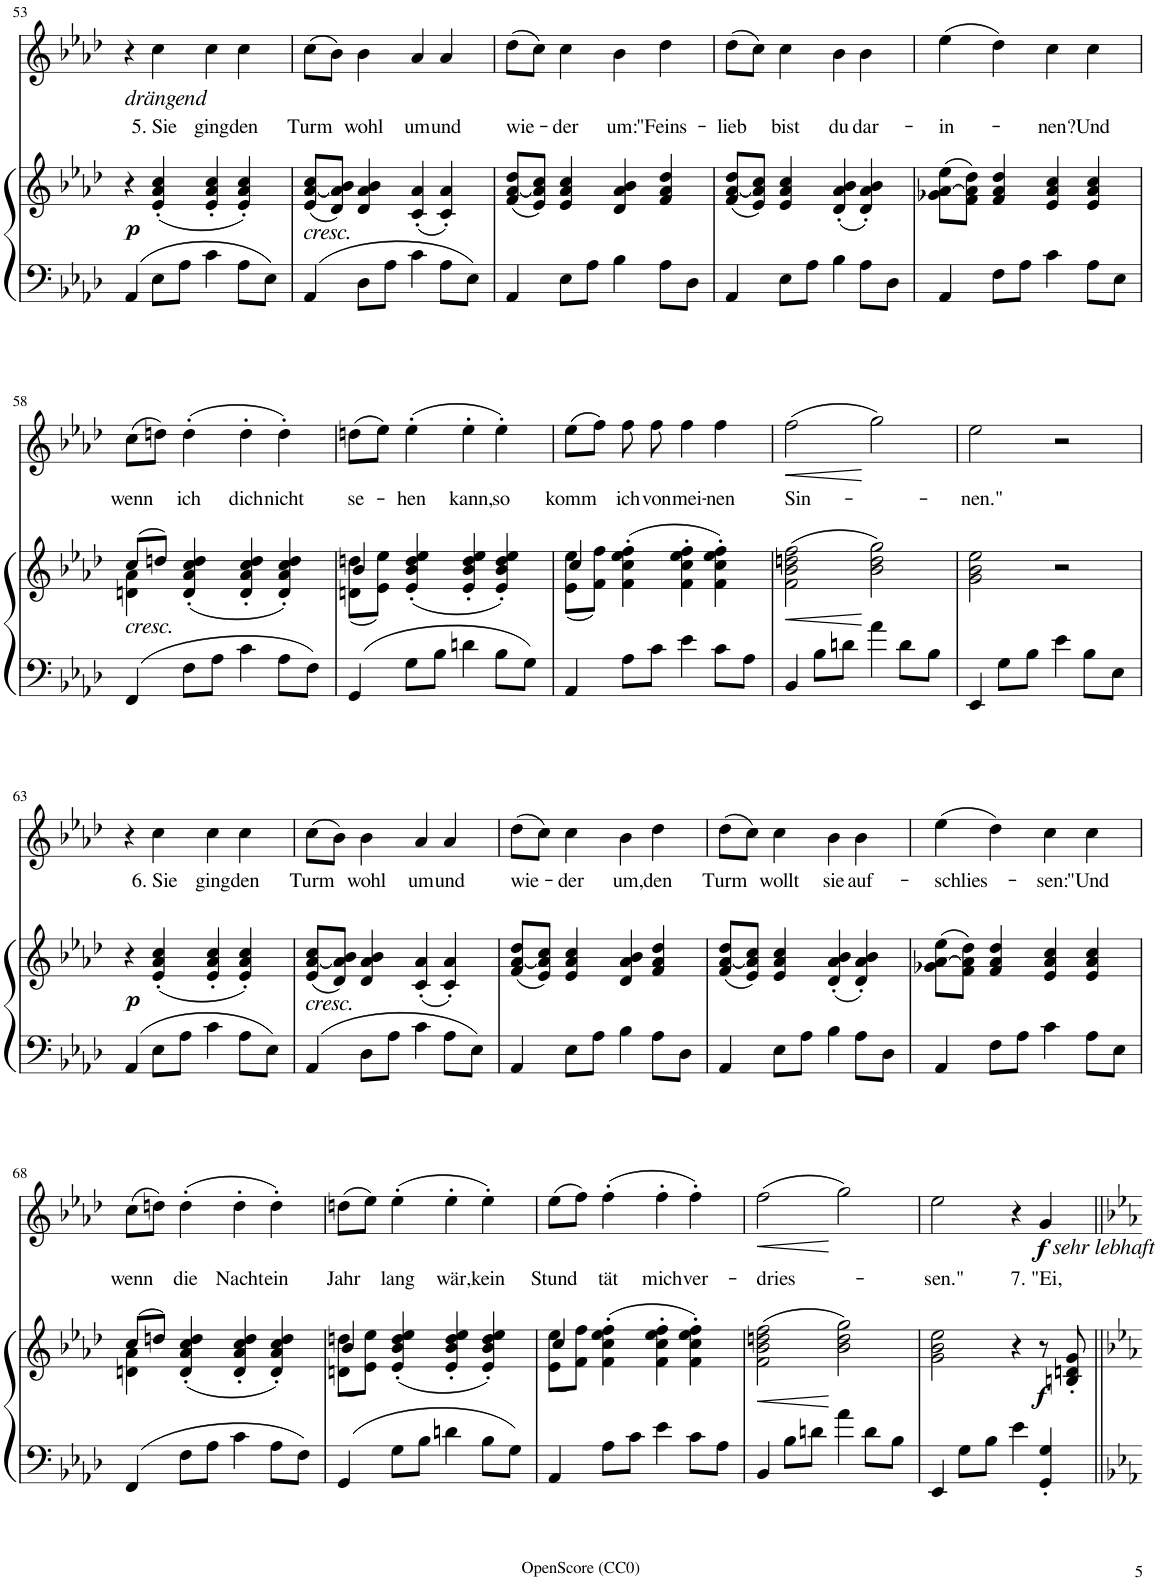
**kern	**kern	**dynam	**kern	**text	**dynam
*part2	*part2	*part2	*part1	*part1	*part1
*staff3	*staff2	*staff2/3	*staff1	*staff1	*staff1
*I"Piano	*	*	*I"Voice	*	*
*I'Pno	*	*	*	*	*
!!LO:PB:g=z
*clefF4	*clefG2	*	*clefG2	*	*
*k[b-e-a-d-]	*k[b-e-a-d-]	*	*k[b-e-a-d-]	*	*
*M4/4	*M4/4	*	*M4/4	*	*
*met(c)	*met(c)	*	*met(c)	*	*
=53	=53	=53	=53	=53	=53
!	!	!	!LO:TX:b:i:t=drängend	!	!
!	!	!LO:DY:b	!	!	!
4AA-/	4r	p	4r	.	.
!	!	!	!	!LO:LY:b	!
8E-\L	(4e-/' 4a-/' 4cc/'	.	4cc\	5. Sie	.
8A-\J	.	.	.	.	.
!	!	!	!	!LO:LY:b	!
4c\	4e-/' 4a-/' 4cc/'	.	4cc\	ging	.
!	!	!	!	!LO:LY:b	!
8A-\L	4e-/' 4a-/' 4cc/')	.	4cc\	den	.
8E-\J	.	.	.	.	.
=54	=54	=54	=54	=54	=54
!	!LO:TX:b:i:t=cresc.	!	!	!	!
!	!	!	!	!LO:LY:b	!
4AA-/	(8e-/ [8a-/ 8cc/L	.	(8cc\L	Turm	.
.	8d-/ 8a-/] 8b-/J)	.	8b-\J)	.	.
!	!	!	!	!LO:LY:b	!
8D-\L	4d-/ 4a-/ 4b-/	.	4b-\	wohl	.
8A-\J	.	.	.	.	.
!	!	!	!	!LO:LY:b	!
4c\	(4c/' 4a-/'	.	4a-/	um	.
!	!	!	!	!LO:LY:b	!
8A-\L	4c/' 4a-/')	.	4a-/	und	.
8E-\J	.	.	.	.	.
=55	=55	=55	=55	=55	=55
!	!	!	!	!LO:LY:b	!
4AA-/	(8f/ [8a-/ 8dd-/L	.	(8dd-\L	wie-	.
.	8e-/ 8a-/] 8cc/J)	.	8cc\J)	.	.
!	!	!	!	!LO:LY:b	!
8E-\L	4e-/ 4a-/ 4cc/	.	4cc\	-der	.
8A-\J	.	.	.	.	.
!	!	!	!	!LO:LY:b	!
4B-\	4d-/ 4a-/ 4b-/	.	4b-\	um:	.
!	!	!	!	!LO:LY:b	!
8A-\L	4f/ 4a-/ 4dd-/	.	4dd-\	"Feins-	.
8D-\J	.	.	.	.	.
=56	=56	=56	=56	=56	=56
!	!	!	!	!LO:LY:b	!
4AA-/	(8f/ [8a-/ 8dd-/L	.	(8dd-\L	-lieb	.
.	8e-/ 8a-/] 8cc/J)	.	8cc\J)	.	.
!	!	!	!	!LO:LY:b	!
8E-\L	4e-/ 4a-/ 4cc/	.	4cc\	bist	.
8A-\J	.	.	.	.	.
!	!	!	!	!LO:LY:b	!
4B-\	(4d-/' 4a-/' 4b-/'	.	4b-\	du	.
!	!	!	!	!LO:LY:b	!
8A-\L	4d-/' 4a-/' 4b-/')	.	4b-\	dar-	.
8D-\J	.	.	.	.	.
=57	=57	=57	=57	=57	=57
!	!	!	!	!LO:LY:b	!
4AA-/	(8g-X\ [8a-\ 8ee-\L	.	(4ee-\	-in-	.
.	8f\ 8a-\] 8dd-\J)	.	.	.	.
8F\L	4f/ 4a-/ 4dd-/	.	4dd-\)	.	.
8A-\J	.	.	.	.	.
!	!	!	!	!LO:LY:b	!
4c\	4e-/ 4a-/ 4cc/	.	4cc\	-nen?	.
!	!	!	!	!LO:LY:b	!
8A-\L	4e-/ 4a-/ 4cc/	.	4cc\	Und	.
8E-\J	.	.	.	.	.
!!LO:LB:g=z
=58	=58	=58	=58	=58	=58
*	*^	*	*	*	*
!	!LO:TX:b:i:t=cresc.	!	!	!	!	!
!	!	!	!	!	!LO:LY:b	!
4FF/	(8cc/L	4dn\ 4a-\	.	(8cc\L	wenn	.
.	8ddn/J)	.	.	8ddn\J)	.	.
!	!	!	!	!	!LO:LY:b	!
8F\L	(4d/'< 4a-/'< 4cc/'< 4dd/'<	2.ryy	.	(4dd'\	ich	.
8A-\J	.	.	.	.	.	.
!	!	!	!	!	!LO:LY:b	!
4c\	4d/'< 4a-/'< 4cc/'< 4dd/'<	.	.	4dd'\	dich	.
!	!	!	!	!	!LO:LY:b	!
8A-\L	4d/'< 4a-/'< 4cc/'< 4dd/'<)	.	.	4dd'\)	nicht	.
8F\J	.	.	.	.	.	.
=59	=59	=59	=59	=59	=59	=59
!	!	!	!	!	!LO:LY:b	!
4GG/	4b-/	(8dn\ 8ddn\L	.	(8ddn\L	se-	.
.	.	8e-\ 8ee-\J)	.	8ee-\J)	.	.
!	!	!	!	!	!LO:LY:b	!
8G\L	(4e-/'< 4b-/'< 4dd/'< 4ee-/'<	2.ryy	.	(4ee-'\	-hen	.
8B-\J	.	.	.	.	.	.
!	!	!	!	!	!LO:LY:b	!
4dn\	4e-/'< 4b-/'< 4dd/'< 4ee-/'<	.	.	4ee-'\	kann,	.
!	!	!	!	!	!LO:LY:b	!
8B-\L	4e-/'< 4b-/'< 4dd/'< 4ee-/'<)	.	.	4ee-'\)	so	.
8G\J	.	.	.	.	.	.
=60	=60	=60	=60	=60	=60	=60
!	!	!	!	!	!LO:LY:b	!
4AA-/	4cc/	(8e-\ 8ee-\L	.	(8ee-\L	komm	.
.	.	8f\ 8ff\J)	.	8ff\J)	.	.
!	!	!	!	!	!LO:LY:b	!
8A-\L	(4f\'> 4cc\'> 4ee-\'> 4ff\'>	2.ryy	.	8ff\	ich	.
!	!	!	!	!	!LO:LY:b	!
8c\J	.	.	.	8ff\	von	.
!	!	!	!	!	!LO:LY:b	!
4e-\	4f\'> 4cc\'> 4ee-\'> 4ff\'>	.	.	4ff\	mei-	.
!	!	!	!	!	!LO:LY:b	!
8c\L	4f\'> 4cc\'> 4ee-\'> 4ff\'>)	.	.	4ff\	-nen	.
8A-\J	.	.	.	.	.	.
*	*v	*v	*	*	*	*
=61	=61	=61	=61	=61	=61
!	!	!LO:HP:b	!	!LO:LY:b	!LO:HP:b
4BB-/	(2f\ 2b-\ 2ddn\ 2ff\	<	(2ff\	Sin-	<
8B-\L	.	.	.	.	.
8dn\J	.	.	.	.	.
4a-\	2b-\ 2dd\ 2gg\)	[	2gg\)	.	[
8d\L	.	.	.	.	.
8B-\J	.	.	.	.	.
=62	=62	=62	=62	=62	=62
!	!	!	!	!LO:LY:b	!
4EE-/	2g\ 2b-\ 2ee-\	.	2ee-\	-nen."	.
8G\L	.	.	.	.	.
8B-\J	.	.	.	.	.
4e-\	2r	.	2r	.	.
8B-\L	.	.	.	.	.
8E-\J	.	.	.	.	.
!!LO:LB:g=z
=63	=63	=63	=63	=63	=63
!	!	!LO:DY:b	!	!	!
4AA-/	4r	p	4r	.	.
!	!	!	!	!LO:LY:b	!
8E-\L	(4e-/' 4a-/' 4cc/'	.	4cc\	6. Sie	.
8A-\J	.	.	.	.	.
!	!	!	!	!LO:LY:b	!
4c\	4e-/' 4a-/' 4cc/'	.	4cc\	ging	.
!	!	!	!	!LO:LY:b	!
8A-\L	4e-/' 4a-/' 4cc/')	.	4cc\	den	.
8E-\J	.	.	.	.	.
=64	=64	=64	=64	=64	=64
!	!LO:TX:b:i:t=cresc.	!	!	!	!
!	!	!	!	!LO:LY:b	!
4AA-/	(8e-/ [8a-/ 8cc/L	.	(8cc\L	Turm	.
.	8d-/ 8a-/] 8b-/J)	.	8b-\J)	.	.
!	!	!	!	!LO:LY:b	!
8D-\L	4d-/ 4a-/ 4b-/	.	4b-\	wohl	.
8A-\J	.	.	.	.	.
!	!	!	!	!LO:LY:b	!
4c\	(4c/' 4a-/'	.	4a-/	um	.
!	!	!	!	!LO:LY:b	!
8A-\L	4c/' 4a-/')	.	4a-/	und	.
8E-\J	.	.	.	.	.
=65	=65	=65	=65	=65	=65
!	!	!	!	!LO:LY:b	!
4AA-/	(8f/ [8a-/ 8dd-/L	.	(8dd-\L	wie-	.
.	8e-/ 8a-/] 8cc/J)	.	8cc\J)	.	.
!	!	!	!	!LO:LY:b	!
8E-\L	4e-/ 4a-/ 4cc/	.	4cc\	-der	.
8A-\J	.	.	.	.	.
!	!	!	!	!LO:LY:b	!
4B-\	4d-/ 4a-/ 4b-/	.	4b-\	um,	.
!	!	!	!	!LO:LY:b	!
8A-\L	4f/ 4a-/ 4dd-/	.	4dd-\	den	.
8D-\J	.	.	.	.	.
=66	=66	=66	=66	=66	=66
!	!	!	!	!LO:LY:b	!
4AA-/	(8f/ [8a-/ 8dd-/L	.	(8dd-\L	Turm	.
.	8e-/ 8a-/] 8cc/J)	.	8cc\J)	.	.
!	!	!	!	!LO:LY:b	!
8E-\L	4e-/ 4a-/ 4cc/	.	4cc\	wollt	.
8A-\J	.	.	.	.	.
!	!	!	!	!LO:LY:b	!
4B-\	(4d-/' 4a-/' 4b-/'	.	4b-\	sie	.
!	!	!	!	!LO:LY:b	!
8A-\L	4d-/' 4a-/' 4b-/')	.	4b-\	auf-	.
8D-\J	.	.	.	.	.
=67	=67	=67	=67	=67	=67
!	!	!	!	!LO:LY:b	!
4AA-/	(8g-X\ [8a-\ 8ee-\L	.	(4ee-\	-schlies-	.
.	8f\ 8a-\] 8dd-\J)	.	.	.	.
8F\L	4f/ 4a-/ 4dd-/	.	4dd-\)	.	.
8A-\J	.	.	.	.	.
!	!	!	!	!LO:LY:b	!
4c\	4e-/ 4a-/ 4cc/	.	4cc\	-sen:	.
!	!	!	!	!LO:LY:b	!
8A-\L	4e-/ 4a-/ 4cc/	.	4cc\	"Und	.
8E-\J	.	.	.	.	.
!!LO:LB:g=z
=68	=68	=68	=68	=68	=68
*	*^	*	*	*	*
!	!	!	!	!	!LO:LY:b	!
4FF/	(8cc/L	4dn\ 4a-\	.	(8cc\L	-wenn	.
.	8ddn/J)	.	.	8ddn\J)	.	.
!	!	!	!	!	!LO:LY:b	!
8F\L	(4d/'< 4a-/'< 4cc/'< 4dd/'<	2.ryy	.	(4dd'\	die	.
8A-\J	.	.	.	.	.	.
!	!	!	!	!	!LO:LY:b	!
4c\	4d/'< 4a-/'< 4cc/'< 4dd/'<	.	.	4dd'\	Nacht	.
!	!	!	!	!	!LO:LY:b	!
8A-\L	4d/'< 4a-/'< 4cc/'< 4dd/'<)	.	.	4dd'\)	ein	.
8F\J	.	.	.	.	.	.
=69	=69	=69	=69	=69	=69	=69
!	!	!	!	!	!LO:LY:b	!
4GG/	4b-/	(8dn\ 8ddn\L	.	(8ddn\L	Jahr	.
.	.	8e-\ 8ee-\J)	.	8ee-\J)	.	.
!	!	!	!	!	!LO:LY:b	!
8G\L	(4e-/'< 4b-/'< 4dd/'< 4ee-/'<	2.ryy	.	(4ee-'\	lang	.
8B-\J	.	.	.	.	.	.
!	!	!	!	!	!LO:LY:b	!
4dn\	4e-/'< 4b-/'< 4dd/'< 4ee-/'<	.	.	4ee-'\	wär,	.
!	!	!	!	!	!LO:LY:b	!
8B-\L	4e-/'< 4b-/'< 4dd/'< 4ee-/'<)	.	.	4ee-'\)	kein	.
8G\J	.	.	.	.	.	.
=70	=70	=70	=70	=70	=70	=70
!	!	!	!	!	!LO:LY:b	!
4AA-/	4cc/	(8e-\ 8ee-\L	.	(8ee-\L	Stund	.
.	.	8f\ 8ff\J)	.	8ff\J)	.	.
!	!	!	!	!	!LO:LY:b	!
8A-\L	(4f\'> 4cc\'> 4ee-\'> 4ff\'>	2.ryy	.	(4ff'\	tät	.
8c\J	.	.	.	.	.	.
!	!	!	!	!	!LO:LY:b	!
4e-\	4f\'> 4cc\'> 4ee-\'> 4ff\'>	.	.	4ff'\	mich	.
!	!	!	!	!	!LO:LY:b	!
8c\L	4f\'> 4cc\'> 4ee-\'> 4ff\'>)	.	.	4ff'\)	ver-	.
8A-\J	.	.	.	.	.	.
*	*v	*v	*	*	*	*
=71	=71	=71	=71	=71	=71
!	!	!LO:HP:b	!	!LO:LY:b	!LO:HP:b
4BB-/	(2f\ 2b-\ 2ddn\ 2ff\	<	(2ff\	-dries-	<
8B-\L	.	.	.	.	.
8dn\J	.	.	.	.	.
4a-\	2b-\ 2dd\ 2gg\)	[	2gg\)	.	[
8d\L	.	.	.	.	.
8B-\J	.	.	.	.	.
=72	=72	=72	=72	=72	=72
!	!	!	!	!LO:LY:b	!
4EE-/	2g\ 2b-\ 2ee-\	.	2ee-\	-sen."	.
8G\L	.	.	.	.	.
8B-\J	.	.	.	.	.
4e-\	4r	.	4r	.	.
!	!	!	!LO:TX:b:i:t=sehr lebhaft	!	!
!	!	!LO:DY:b	!	!LO:LY:b	!LO:DY:b
4GG/' 4G/'	8r	f	4g/	7. "Ei,	f
.	8Bn/' 8dn/' 8g/'	.	.	.	.
=||	=||	=||	=||	=||	=||
*-	*-	*-	*-	*-	*-
